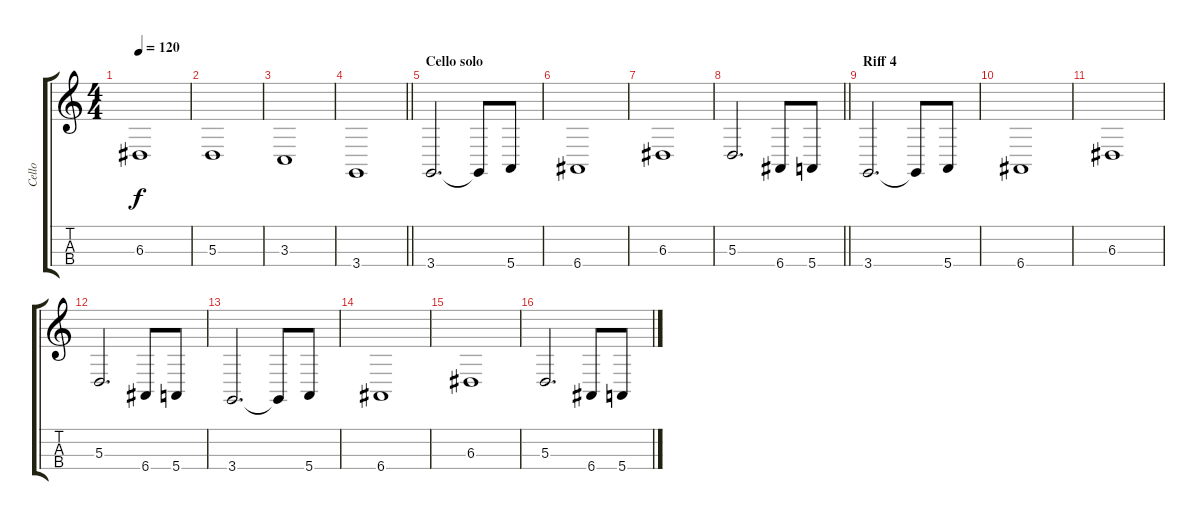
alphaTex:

\track ("Cello" "Cello") {instrument cello}
\staff {score tabs}
\tuning (G3 D3 A2 E2) {hide}
\ts (4 4)
\tempo 120
\clef g2
\ks c
6.3.1{dy f} |
5.3.1 |
3.3.1 |
\barLineRight lightlight
3.4.1 |
\section ("" "Cello solo")
3.4.2{d} 3.4{t}.8 5.4.8 |
6.4.1 |
6.3.1 |
\barLineRight lightlight
5.3.2{d} 6.4.8 5.4.8 |
\section ("" "Riff 4")
3.4.2{d} 3.4{t}.8 5.4.8 |
6.4.1 |
6.3.1 |
5.3.2{d} 6.4.8 5.4.8 |
3.4.2{d} 3.4{t}.8 5.4.8 |
6.4.1 |
6.3.1 |
5.3.2{d} 6.4.8 5.4.8
